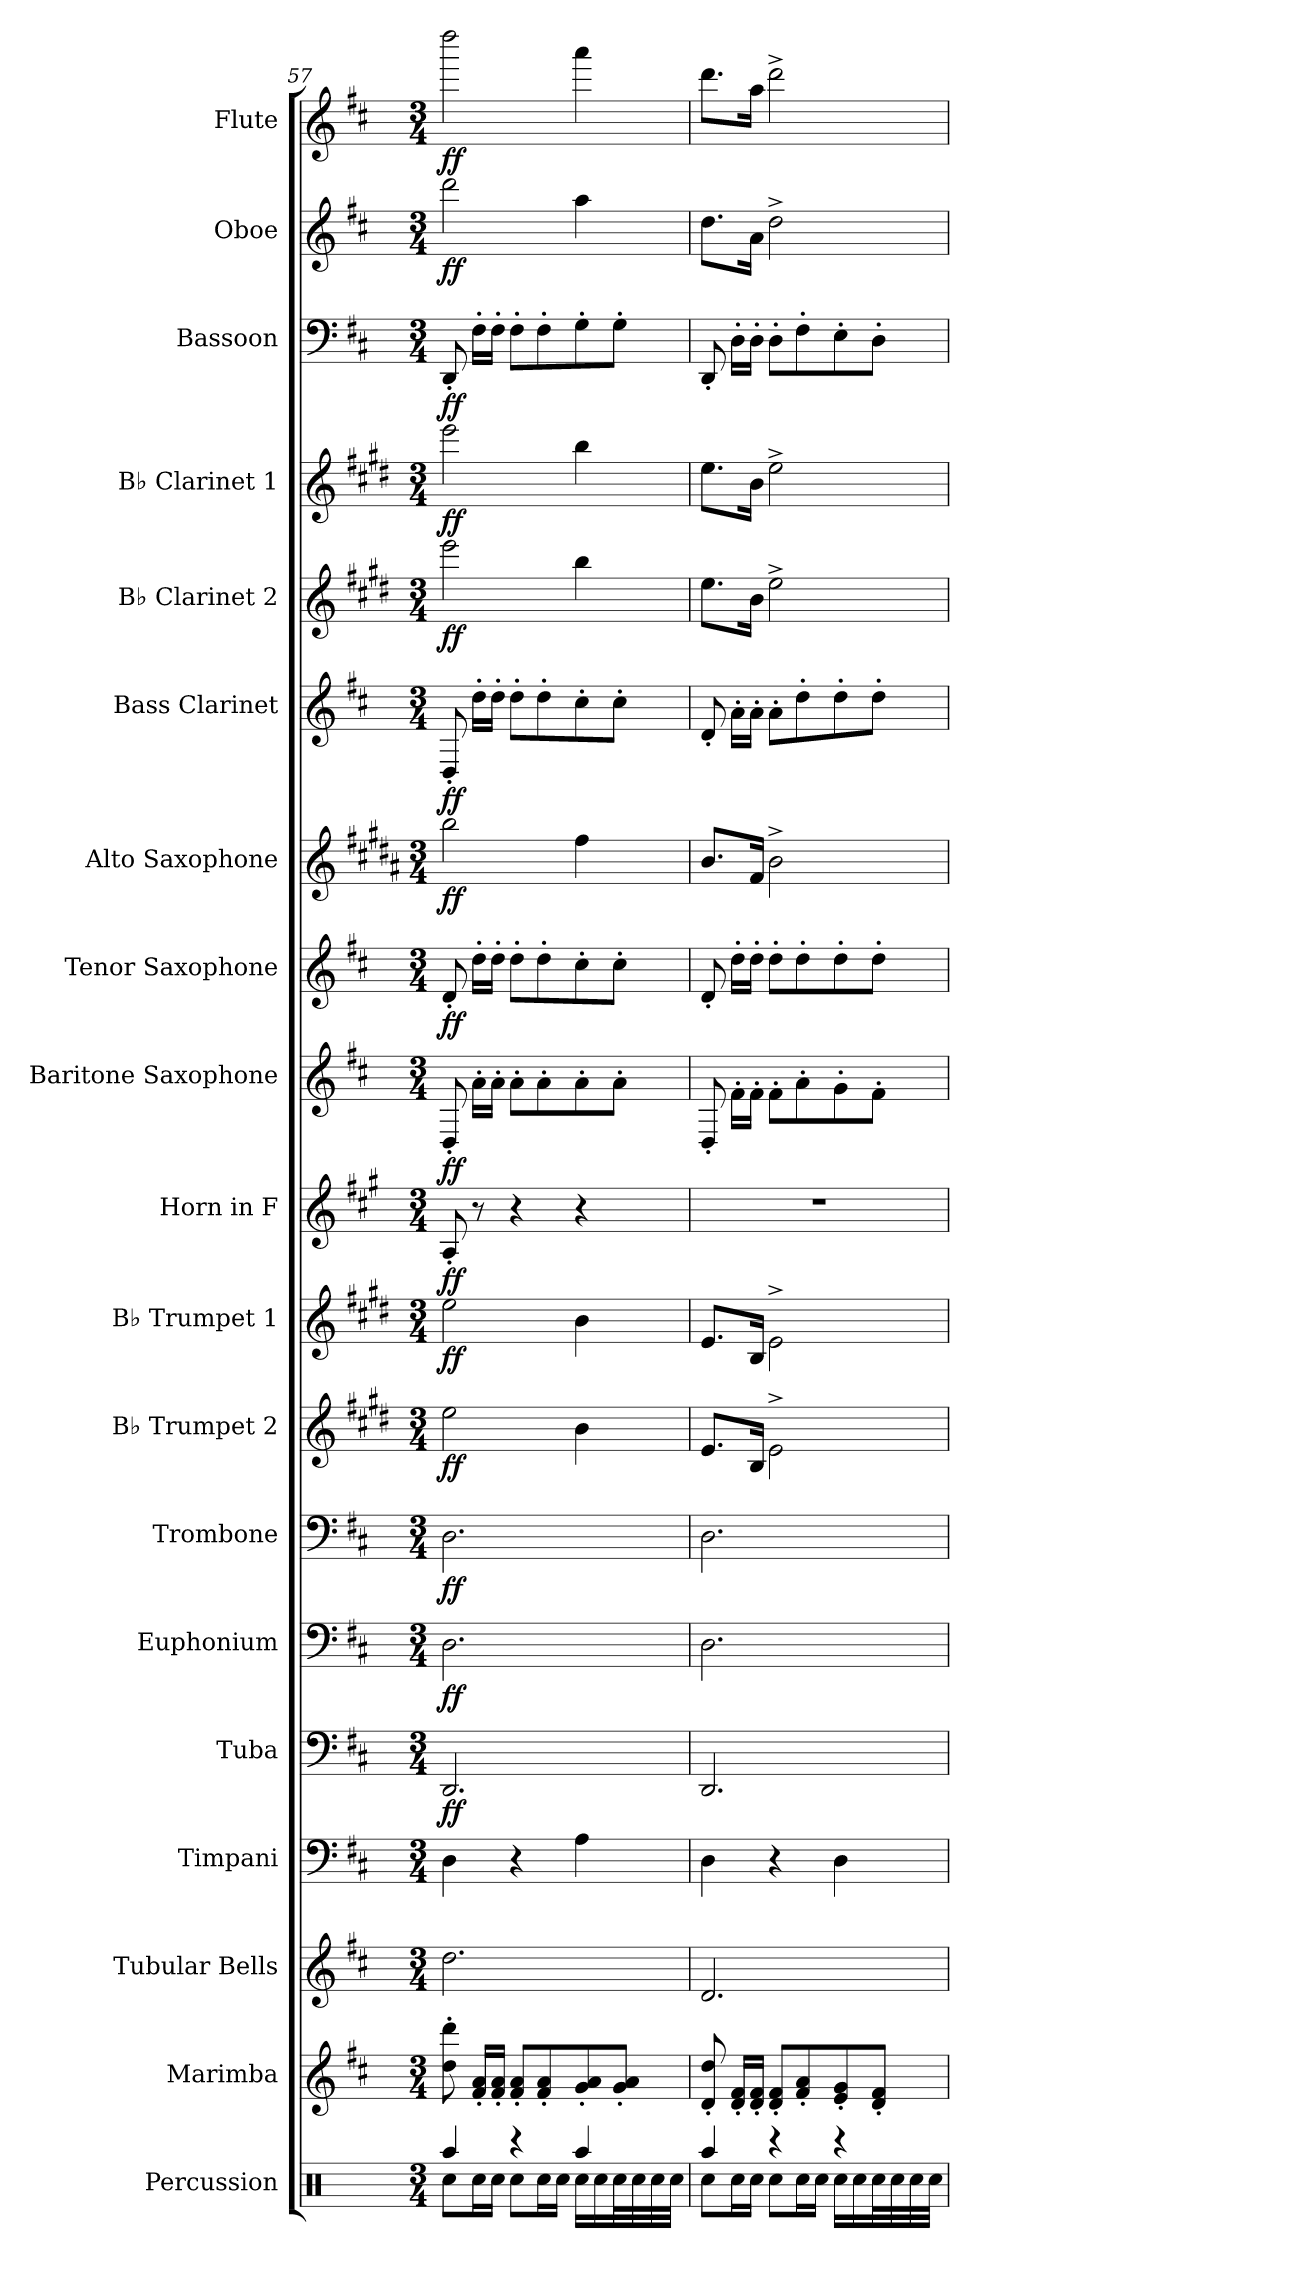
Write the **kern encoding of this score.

**kern	**kern	**kern	**kern	**kern	**dynam	**kern	**dynam	**kern	**dynam	**kern	**dynam	**kern	**dynam	**kern	**dynam	**kern	**dynam	**kern	**dynam	**kern	**dynam	**kern	**dynam	**kern	**dynam	**kern	**dynam	**kern	**dynam	**kern	**dynam	**kern	**dynam
*part19	*part18	*part17	*part16	*part15	*part15	*part14	*part14	*part13	*part13	*part12	*part12	*part11	*part11	*part10	*part10	*part9	*part9	*part8	*part8	*part7	*part7	*part6	*part6	*part5	*part5	*part4	*part4	*part3	*part3	*part2	*part2	*part1	*part1
*staff19	*staff18	*staff17	*staff16	*staff15	*staff15	*staff14	*staff14	*staff13	*staff13	*staff12	*staff12	*staff11	*staff11	*staff10	*staff10	*staff9	*staff9	*staff8	*staff8	*staff7	*staff7	*staff6	*staff6	*staff5	*staff5	*staff4	*staff4	*staff3	*staff3	*staff2	*staff2	*staff1	*staff1
*I"Percussion	*I"Marimba	*I"Tubular Bells	*I"Timpani	*I"Tuba	*	*I"Euphonium	*	*I"Trombone	*	*I"B♭ Trumpet 2	*	*I"B♭ Trumpet 1	*	*I"Horn in F	*	*I"Baritone Saxophone	*	*I"Tenor Saxophone	*	*I"Alto Saxophone	*	*I"Bass Clarinet	*	*I"B♭ Clarinet 2	*	*I"B♭ Clarinet 1	*	*I"Bassoon	*	*I"Oboe	*	*I"Flute	*
*I'Perc.	*I'Mrm.	*I'T.B.	*I'Timp.	*I'Tba.	*	*I'Euph.	*	*I'Tbn.	*	*I'B♭ Tpt. 2	*	*I'B♭ Tpt. 1	*	*	*	*I'Bar. Sax.	*	*I'T. Sax.	*	*I'A. Sax.	*	*I'B. Cl.	*	*I'B♭ Cl. 2	*	*I'B♭ Cl. 1	*	*I'Bsn.	*	*I'Ob.	*	*I'Fl.	*
*clefX	*clefG2	*clefG2	*clefF4	*clefF4	*	*clefF4	*	*clefF4	*	*clefG2	*	*clefG2	*	*clefG2	*	*clefG2	*	*clefG2	*	*clefG2	*	*clefG2	*	*clefG2	*	*clefG2	*	*clefF4	*	*clefG2	*	*clefG2	*
*	*	*	*	*	*	*	*	*	*	*ITrd1c2	*	*ITrd1c2	*	*ITrd4c7	*	*ITrd12c21	*	*ITrd8c14	*	*ITrd5c9	*	*ITrd8c14	*	*ITrd1c2	*	*ITrd1c2	*	*	*	*	*	*	*
*k[]	*k[f#c#]	*k[f#c#]	*k[f#c#]	*k[f#c#]	*	*k[f#c#]	*	*k[f#c#]	*	*k[f#c#]	*	*k[f#c#]	*	*k[f#c#]	*	*k[f#c#]	*	*k[f#c#]	*	*k[f#c#]	*	*k[f#c#]	*	*k[f#c#]	*	*k[f#c#]	*	*k[f#c#]	*	*k[f#c#]	*	*k[f#c#]	*
*M3/4	*M3/4	*M3/4	*M3/4	*M3/4	*	*M3/4	*	*M3/4	*	*M3/4	*	*M3/4	*	*M3/4	*	*M3/4	*	*M3/4	*	*M3/4	*	*M3/4	*	*M3/4	*	*M3/4	*	*M3/4	*	*M3/4	*	*M3/4	*
=57	=57	=57	=57	=57	=57	=57	=57	=57	=57	=57	=57	=57	=57	=57	=57	=57	=57	=57	=57	=57	=57	=57	=57	=57	=57	=57	=57	=57	=57	=57	=57	=57	=57
*^	*	*	*	*	*	*	*	*	*	*	*	*	*	*	*	*	*	*	*	*	*	*	*	*	*	*	*	*	*	*	*	*	*
!	!	!	!	!	!	!LO:DY:b	!	!LO:DY:b	!	!LO:DY:b	!	!LO:DY:b	!	!LO:DY:b	!	!LO:DY:b	!	!LO:DY:b	!	!LO:DY:b	!	!LO:DY:b	!	!LO:DY:b	!	!LO:DY:b	!	!LO:DY:b	!	!LO:DY:b	!	!LO:DY:b	!	!LO:DY:b
4Raa/	8Rcc\L	8dd\' 8ddd\'	2.dd\	4D\	2.DD/	ff	2.D\	ff	2.D\	ff	2dd\	ff	2dd\	ff	8D'/	ff	8DD'/	ff	8D'/	ff	2dd\	ff	8DD'/	ff	2ddd\	ff	2ddd\	ff	8DD'/	ff	2ddd\	ff	2dddd\	ff
.	16Rcc\L	16f#/' 16a/'LL	.	.	.	.	.	.	.	.	.	.	.	.	8r	.	16A'\LL	.	16d'\LL	.	.	.	16d'\LL	.	.	.	.	.	16F#'\LL	.	.	.	.	.
.	16Rcc\JJ	16f#/' 16a/'JJ	.	.	.	.	.	.	.	.	.	.	.	.	.	.	16A'\JJ	.	16d'\JJ	.	.	.	16d'\JJ	.	.	.	.	.	16F#'\JJ	.	.	.	.	.
4r	8Rcc\L	8f#/' 8a/'L	.	4r	.	.	.	.	.	.	.	.	.	.	4r	.	8A'\L	.	8d'\L	.	.	.	8d'\L	.	.	.	.	.	8F#'\L	.	.	.	.	.
.	16Rcc\L	8f#/' 8a/'	.	.	.	.	.	.	.	.	.	.	.	.	.	.	8A'\	.	8d'\	.	.	.	8d'\	.	.	.	.	.	8F#'\	.	.	.	.	.
.	16Rcc\JJ	.	.	.	.	.	.	.	.	.	.	.	.	.	.	.	.	.	.	.	.	.	.	.	.	.	.	.	.	.	.	.	.	.
4Raa/	16Rcc\LL	8g/' 8a/'	.	4A\	.	.	.	.	.	.	4a\	.	4a\	.	4r	.	8A'\	.	8c#'\	.	4a\	.	8c#'\	.	4aa\	.	4aa\	.	8G'\	.	4aa\	.	4aaa\	.
.	16Rcc\	.	.	.	.	.	.	.	.	.	.	.	.	.	.	.	.	.	.	.	.	.	.	.	.	.	.	.	.	.	.	.	.	.
.	32Rcc\L	8g/' 8a/'J	.	.	.	.	.	.	.	.	.	.	.	.	.	.	8A'\J	.	8c#'\J	.	.	.	8c#'\J	.	.	.	.	.	8G'\J	.	.	.	.	.
.	32Rcc\	.	.	.	.	.	.	.	.	.	.	.	.	.	.	.	.	.	.	.	.	.	.	.	.	.	.	.	.	.	.	.	.	.
.	32Rcc\	.	.	.	.	.	.	.	.	.	.	.	.	.	.	.	.	.	.	.	.	.	.	.	.	.	.	.	.	.	.	.	.	.
.	32Rcc\JJJ	.	.	.	.	.	.	.	.	.	.	.	.	.	.	.	.	.	.	.	.	.	.	.	.	.	.	.	.	.	.	.	.	.
=58	=58	=58	=58	=58	=58	=58	=58	=58	=58	=58	=58	=58	=58	=58	=58	=58	=58	=58	=58	=58	=58	=58	=58	=58	=58	=58	=58	=58	=58	=58	=58	=58	=58	=58
4Raa/	8Rcc\L	8d/' 8dd/'	2.d/	4D\	2.DD/	.	2.D\	.	2.D\	.	8.d/L	.	8.d/L	.	2.r	.	8DD'/	.	8D'/	.	8.d/L	.	8D'/	.	8.dd\L	.	8.dd\L	.	8DD'/	.	8.dd\L	.	8.ddd\L	.
.	16Rcc\L	16d/' 16f#/'LL	.	.	.	.	.	.	.	.	.	.	.	.	.	.	16F#'\LL	.	16d'\LL	.	.	.	16A'\LL	.	.	.	.	.	16D'\LL	.	.	.	.	.
.	16Rcc\JJ	16d/' 16f#/'JJ	.	.	.	.	.	.	.	.	16A/Jk	.	16A/Jk	.	.	.	16F#'\JJ	.	16d'\JJ	.	16A/Jk	.	16A'\JJ	.	16a\Jk	.	16a\Jk	.	16D'\JJ	.	16a\Jk	.	16aa\Jk	.
4r	8Rcc\L	8d/' 8f#/'L	.	4r	.	.	.	.	.	.	2d^\	.	2d^\	.	.	.	8F#'\L	.	8d'\L	.	2d^\	.	8A'\L	.	2dd^\	.	2dd^\	.	8D'\L	.	2dd^\	.	2ddd^\	.
.	16Rcc\L	8f#/' 8a/'	.	.	.	.	.	.	.	.	.	.	.	.	.	.	8A'\	.	8d'\	.	.	.	8d'\	.	.	.	.	.	8F#'\	.	.	.	.	.
.	16Rcc\JJ	.	.	.	.	.	.	.	.	.	.	.	.	.	.	.	.	.	.	.	.	.	.	.	.	.	.	.	.	.	.	.	.	.
4r	16Rcc\LL	8e/' 8g/'	.	4D\	.	.	.	.	.	.	.	.	.	.	.	.	8G'\	.	8d'\	.	.	.	8d'\	.	.	.	.	.	8E'\	.	.	.	.	.
.	16Rcc\	.	.	.	.	.	.	.	.	.	.	.	.	.	.	.	.	.	.	.	.	.	.	.	.	.	.	.	.	.	.	.	.	.
.	32Rcc\L	8d/' 8f#/'J	.	.	.	.	.	.	.	.	.	.	.	.	.	.	8F#'\J	.	8d'\J	.	.	.	8d'\J	.	.	.	.	.	8D'\J	.	.	.	.	.
.	32Rcc\	.	.	.	.	.	.	.	.	.	.	.	.	.	.	.	.	.	.	.	.	.	.	.	.	.	.	.	.	.	.	.	.	.
.	32Rcc\	.	.	.	.	.	.	.	.	.	.	.	.	.	.	.	.	.	.	.	.	.	.	.	.	.	.	.	.	.	.	.	.	.
.	32Rcc\JJJ	.	.	.	.	.	.	.	.	.	.	.	.	.	.	.	.	.	.	.	.	.	.	.	.	.	.	.	.	.	.	.	.	.
*v	*v	*	*	*	*	*	*	*	*	*	*	*	*	*	*	*	*	*	*	*	*	*	*	*	*	*	*	*	*	*	*	*	*	*
=	=	=	=	=	=	=	=	=	=	=	=	=	=	=	=	=	=	=	=	=	=	=	=	=	=	=	=	=	=	=	=	=	=
*-	*-	*-	*-	*-	*-	*-	*-	*-	*-	*-	*-	*-	*-	*-	*-	*-	*-	*-	*-	*-	*-	*-	*-	*-	*-	*-	*-	*-	*-	*-	*-	*-	*-
